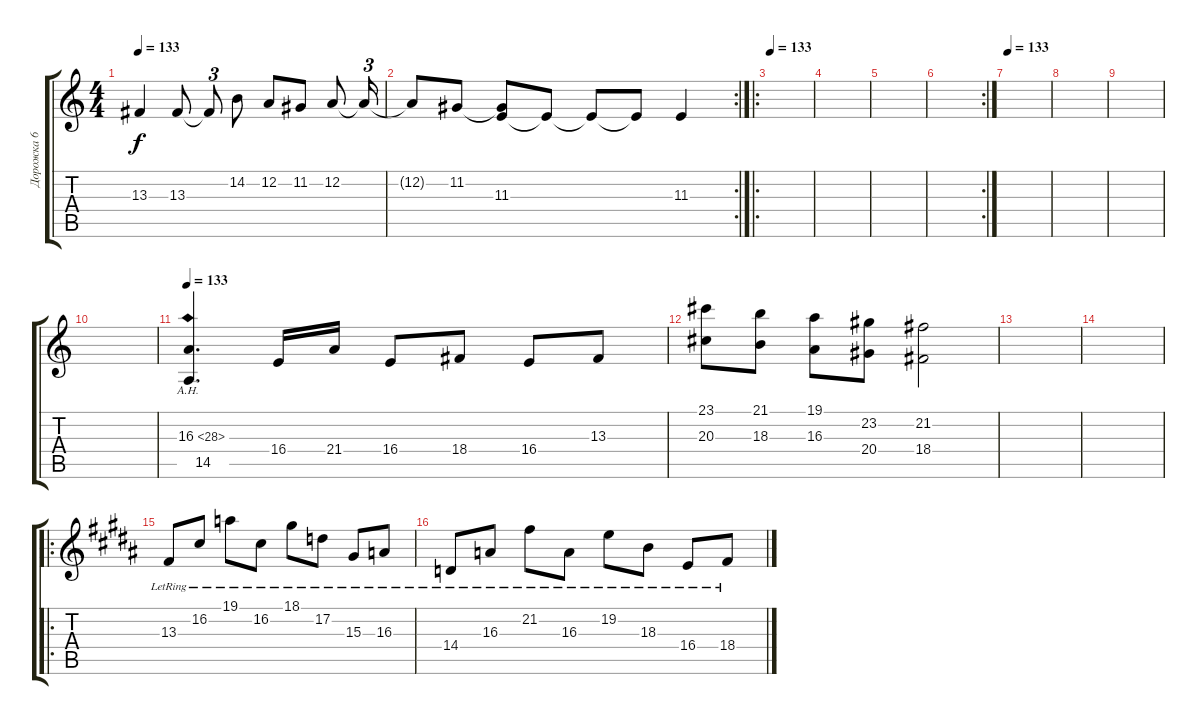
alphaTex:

\track ("Дорожка 6" "Дорожка 6") {instrument electricgrandpiano}
\staff {score tabs}
\tuning (D4 A3 F3 C3 G2 D2) {hide}
\ts (4 4)
\tempo 133
\clef g2
\ks c
13.3.4{dy f} 13.3.8 13.3{t}.8{tu (3 2)} 14.2.8 12.2.8 11.2.8 12.2.8 12.2{t}.16{tu (3 2)} |
\rc 2
12.2{t}.8 11.2.8 (11.2{t} 11.3).8 11.3{t}.8 11.3{t}.8 11.3{t}.8 11.3.4 |
\ro
\tempo 133
|
|
|
\rc 2
|
\tempo 133
|
|
|
|
\tempo 133
(16.3{ah 12} 14.5).4{d instrument tremolostrings} 16.4.16 21.4.16 16.4.8 18.4.8 16.4.8 13.3.8 |
(23.1 20.3).8 (21.1 18.3).8 (19.1 16.3).8 (23.2 20.4).8 (21.2 18.4).2 |
|
|
\ro
\ks g#minor
13.3{lr}.8{volume 14 instrument orchestralharp} 16.2{lr}.8 19.1{lr}.8 16.2{lr}.8 18.1{lr}.8 17.2{lr}.8 15.3{lr}.8 16.3{lr}.8 |
14.4{lr}.8 16.3{lr}.8 21.2{lr}.8 16.3{lr}.8 19.2{lr}.8 18.3{lr}.8 16.4{lr}.8 18.4{lr}.8
